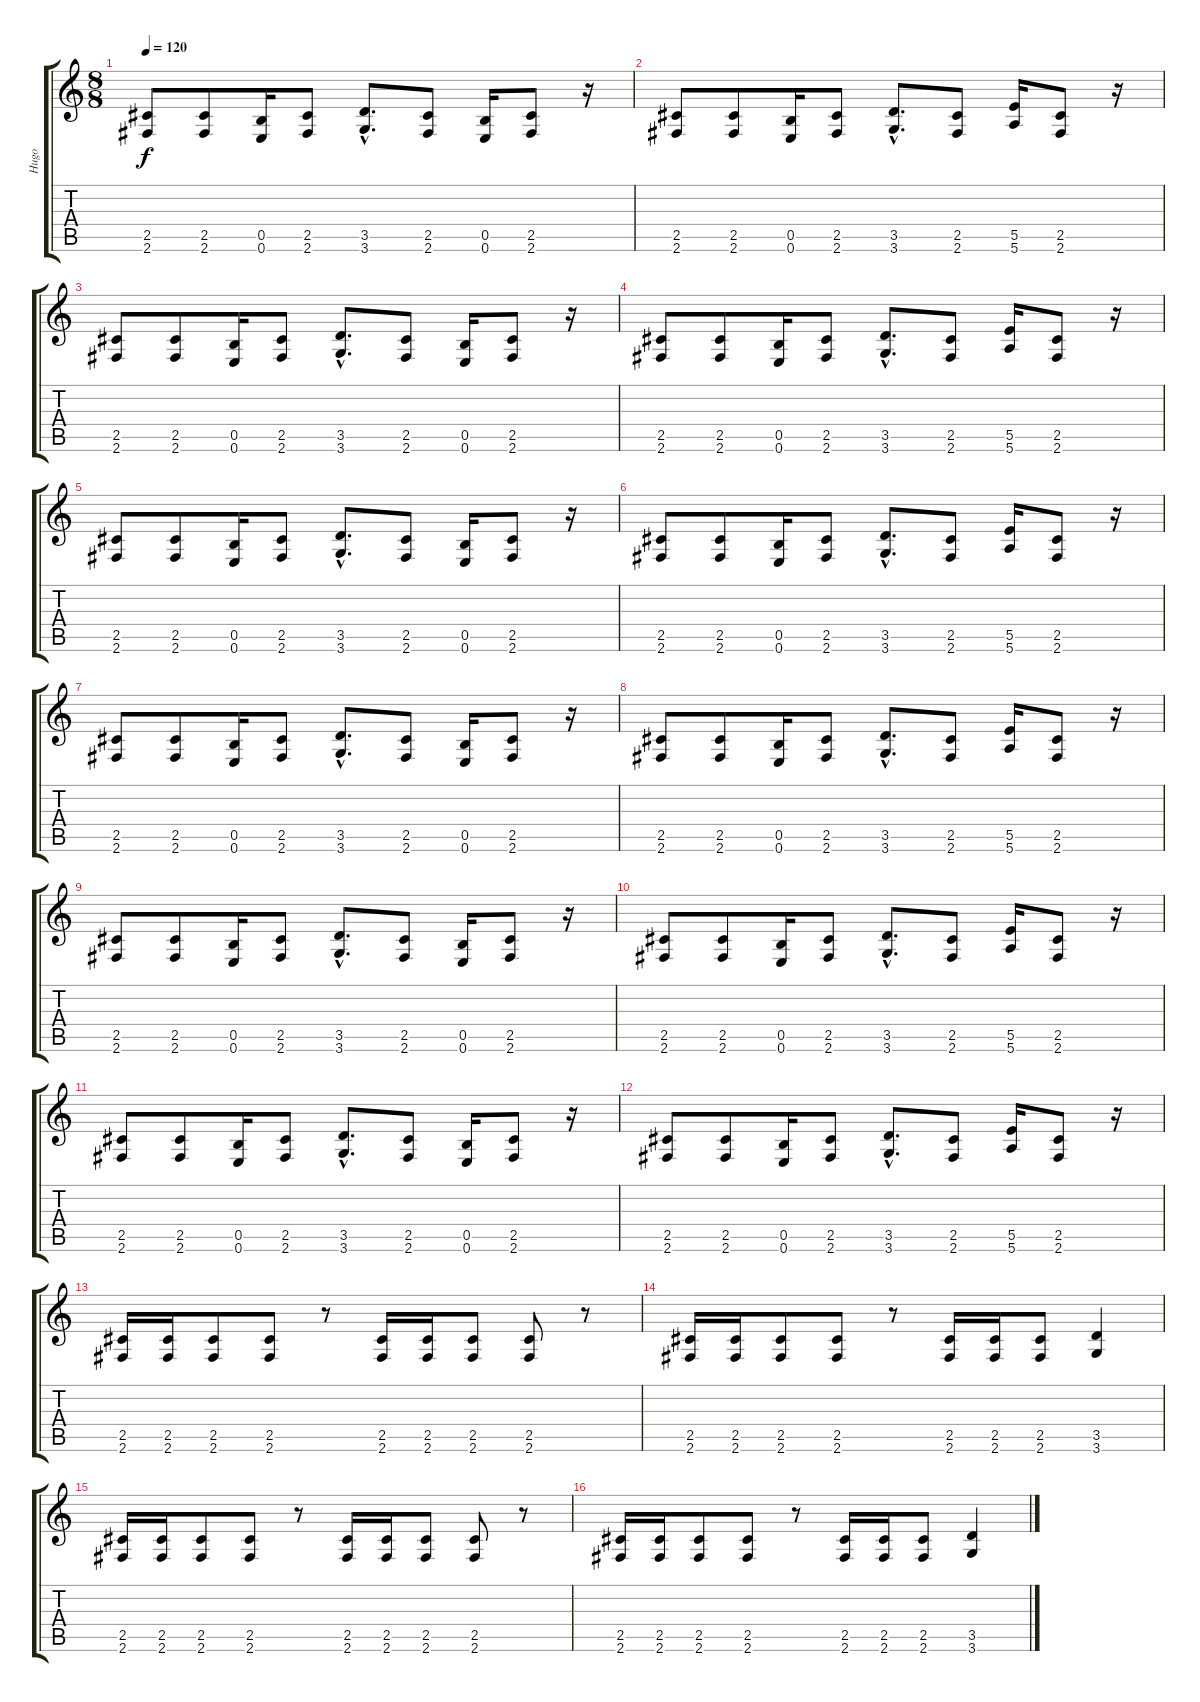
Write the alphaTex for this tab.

\track ("Hugo" "Hugo") {instrument distortionguitar}
\staff {score tabs}
\tuning (Gb4 Db4 Ab3 E3 B2 E2) {hide}
\ts (8 8)
\tempo 120
\clef g2
\ks c
(2.5 2.6).8{dy f} (2.5 2.6).8 (0.5 0.6).16 (2.5 2.6).8 (3.5{hac} 3.6{hac}).8{d} (2.5 2.6).8 (0.5 0.6).16 (2.5 2.6).8 r.16 |
(2.5 2.6).8 (2.5 2.6).8 (0.5 0.6).16 (2.5 2.6).8 (3.5{hac} 3.6{hac}).8{d} (2.5 2.6).8 (5.5 5.6).16 (2.5 2.6).8 r.16 |
(2.5 2.6).8 (2.5 2.6).8 (0.5 0.6).16 (2.5 2.6).8 (3.5{hac} 3.6{hac}).8{d} (2.5 2.6).8 (0.5 0.6).16 (2.5 2.6).8 r.16 |
(2.5 2.6).8 (2.5 2.6).8 (0.5 0.6).16 (2.5 2.6).8 (3.5{hac} 3.6{hac}).8{d} (2.5 2.6).8 (5.5 5.6).16 (2.5 2.6).8 r.16 |
(2.5 2.6).8 (2.5 2.6).8 (0.5 0.6).16 (2.5 2.6).8 (3.5{hac} 3.6{hac}).8{d} (2.5 2.6).8 (0.5 0.6).16 (2.5 2.6).8 r.16 |
(2.5 2.6).8 (2.5 2.6).8 (0.5 0.6).16 (2.5 2.6).8 (3.5{hac} 3.6{hac}).8{d} (2.5 2.6).8 (5.5 5.6).16 (2.5 2.6).8 r.16 |
(2.5 2.6).8 (2.5 2.6).8 (0.5 0.6).16 (2.5 2.6).8 (3.5{hac} 3.6{hac}).8{d} (2.5 2.6).8 (0.5 0.6).16 (2.5 2.6).8 r.16 |
(2.5 2.6).8 (2.5 2.6).8 (0.5 0.6).16 (2.5 2.6).8 (3.5{hac} 3.6{hac}).8{d} (2.5 2.6).8 (5.5 5.6).16 (2.5 2.6).8 r.16 |
(2.5 2.6).8 (2.5 2.6).8 (0.5 0.6).16 (2.5 2.6).8 (3.5{hac} 3.6{hac}).8{d} (2.5 2.6).8 (0.5 0.6).16 (2.5 2.6).8 r.16 |
(2.5 2.6).8 (2.5 2.6).8 (0.5 0.6).16 (2.5 2.6).8 (3.5{hac} 3.6{hac}).8{d} (2.5 2.6).8 (5.5 5.6).16 (2.5 2.6).8 r.16 |
(2.5 2.6).8 (2.5 2.6).8 (0.5 0.6).16 (2.5 2.6).8 (3.5{hac} 3.6{hac}).8{d} (2.5 2.6).8 (0.5 0.6).16 (2.5 2.6).8 r.16 |
(2.5 2.6).8 (2.5 2.6).8 (0.5 0.6).16 (2.5 2.6).8 (3.5{hac} 3.6{hac}).8{d} (2.5 2.6).8 (5.5 5.6).16 (2.5 2.6).8 r.16 |
(2.5 2.6).16 (2.5 2.6).16 (2.5 2.6).8 (2.5 2.6).8 r.8 (2.5 2.6).16 (2.5 2.6).16 (2.5 2.6).8 (2.5 2.6).8 r.8 |
(2.5 2.6).16 (2.5 2.6).16 (2.5 2.6).8 (2.5 2.6).8 r.8 (2.5 2.6).16 (2.5 2.6).16 (2.5 2.6).8 (3.5 3.6).4 |
(2.5 2.6).16 (2.5 2.6).16 (2.5 2.6).8 (2.5 2.6).8 r.8 (2.5 2.6).16 (2.5 2.6).16 (2.5 2.6).8 (2.5 2.6).8 r.8 |
(2.5 2.6).16 (2.5 2.6).16 (2.5 2.6).8 (2.5 2.6).8 r.8 (2.5 2.6).16 (2.5 2.6).16 (2.5 2.6).8 (3.5 3.6).4
